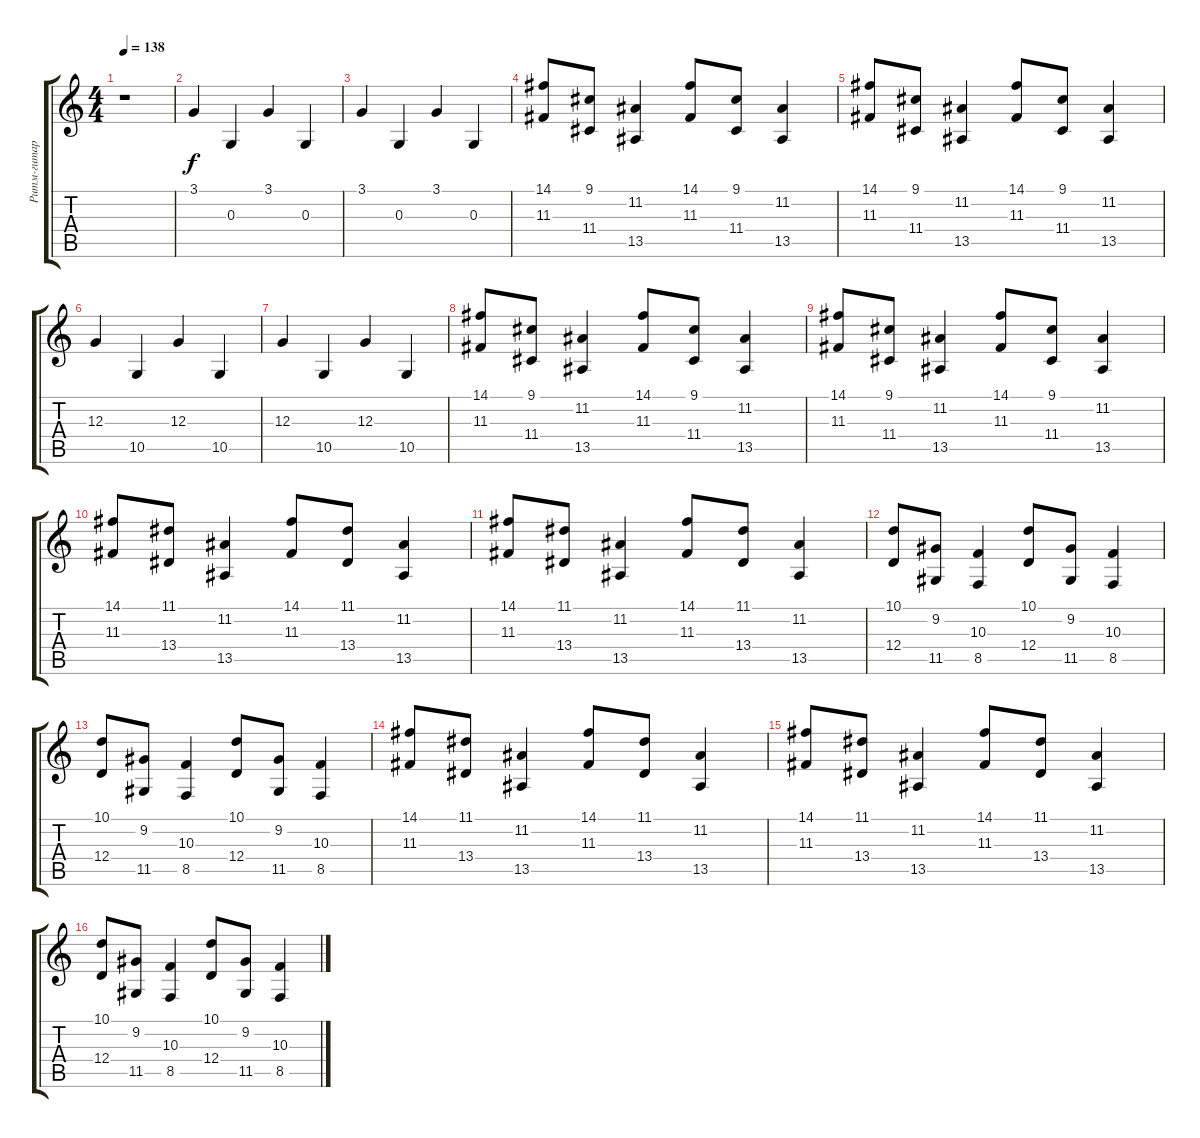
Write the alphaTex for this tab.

\track ("Ритм-гитара" "Ритм-гитар") {instrument lead1square}
\staff {score tabs}
\tuning (E4 B3 G3 D3 A2 E2) {hide}
\ts (4 4)
\tempo 138
\clef g2
\ks c
r.1{dy f} |
3.1.4{instrument pizzicatostrings} 0.3.4 3.1.4 0.3.4 |
3.1.4 0.3.4 3.1.4 0.3.4 |
(14.1 11.3).8{volume 11} (9.1 11.4).8 (11.2 13.5).4 (14.1 11.3).8 (9.1 11.4).8 (11.2 13.5).4 |
(14.1 11.3).8 (9.1 11.4).8 (11.2 13.5).4 (14.1 11.3).8 (9.1 11.4).8 (11.2 13.5).4 |
12.3.4{instrument pizzicatostrings} 10.5.4 12.3.4 10.5.4 |
12.3.4 10.5.4 12.3.4 10.5.4 |
(14.1 11.3).8 (9.1 11.4).8 (11.2 13.5).4 (14.1 11.3).8 (9.1 11.4).8 (11.2 13.5).4 |
(14.1 11.3).8 (9.1 11.4).8 (11.2 13.5).4 (14.1 11.3).8 (9.1 11.4).8 (11.2 13.5).4 |
(14.1 11.3).8 (11.1 13.4).8 (11.2 13.5).4 (14.1 11.3).8 (11.1 13.4).8 (11.2 13.5).4 |
(14.1 11.3).8 (11.1 13.4).8 (11.2 13.5).4 (14.1 11.3).8 (11.1 13.4).8 (11.2 13.5).4 |
(10.1 12.4).8 (9.2 11.5).8 (10.3 8.5).4 (10.1 12.4).8 (9.2 11.5).8 (10.3 8.5).4 |
(10.1 12.4).8 (9.2 11.5).8 (10.3 8.5).4 (10.1 12.4).8 (9.2 11.5).8 (10.3 8.5).4 |
(14.1 11.3).8 (11.1 13.4).8 (11.2 13.5).4 (14.1 11.3).8 (11.1 13.4).8 (11.2 13.5).4 |
(14.1 11.3).8 (11.1 13.4).8 (11.2 13.5).4 (14.1 11.3).8 (11.1 13.4).8 (11.2 13.5).4 |
(10.1 12.4).8 (9.2 11.5).8 (10.3 8.5).4 (10.1 12.4).8 (9.2 11.5).8 (10.3 8.5).4
